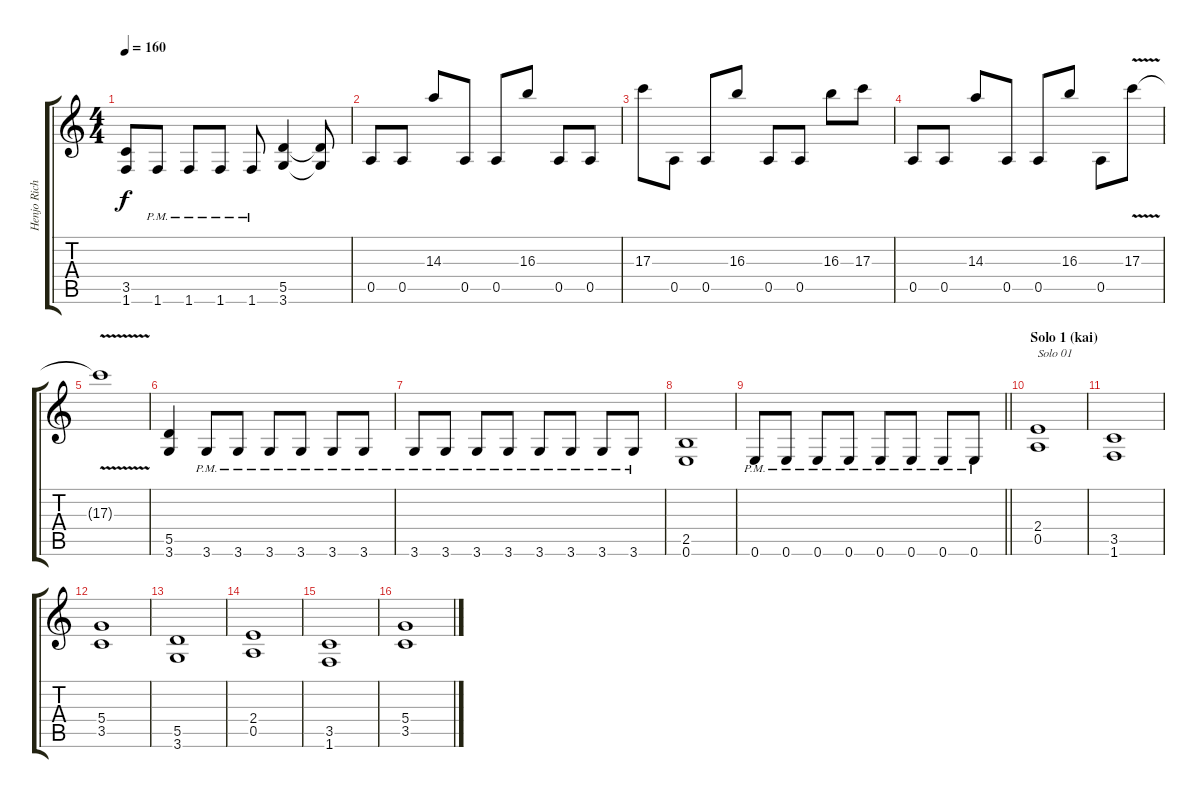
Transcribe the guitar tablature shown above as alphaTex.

\track ("Henjo Richter" "Henjo Rich") {instrument distortionguitar}
\staff {score tabs}
\tuning (E4 B3 G3 D3 A2 E2) {hide}
\ts (4 4)
\tempo 160
\clef g2
\ks c
(3.5 1.6).8{dy f} 1.6{pm}.8 1.6{pm}.8 1.6{pm}.8 1.6{pm}.8 (5.5 3.6).4 (5.5{t} 3.6{t}).8 |
0.5.8{volume 9} 0.5.8 14.3.8 0.5.8 0.5.8 16.3.8 0.5.8 0.5.8 |
17.3.8 0.5.8 0.5.8 16.3.8 0.5.8 0.5.8 16.3.8 17.3.8 |
0.5.8 0.5.8 14.3.8 0.5.8 0.5.8 16.3.8 0.5.8 17.3{v}.8 |
17.3{t}.1 |
(5.5 3.6).4 3.6{pm}.8 3.6{pm}.8 3.6{pm}.8 3.6{pm}.8 3.6{pm}.8 3.6{pm}.8 |
3.6{pm}.8 3.6{pm}.8 3.6{pm}.8 3.6{pm}.8 3.6{pm}.8 3.6{pm}.8 3.6{pm}.8 3.6{pm}.8 |
(2.5 0.6).1 |
\barLineRight lightlight
0.6{pm}.8 0.6{pm}.8 0.6{pm}.8 0.6{pm}.8 0.6{pm}.8 0.6{pm}.8 0.6{pm}.8 0.6{pm}.8 |
\section ("" "Solo 1 (kai)")
(2.4 0.5).1{txt "Solo 01" volume 13} |
(3.5 1.6).1 |
(5.4 3.5).1 |
(5.5 3.6).1 |
(2.4 0.5).1 |
(3.5 1.6).1 |
(5.4 3.5).1
